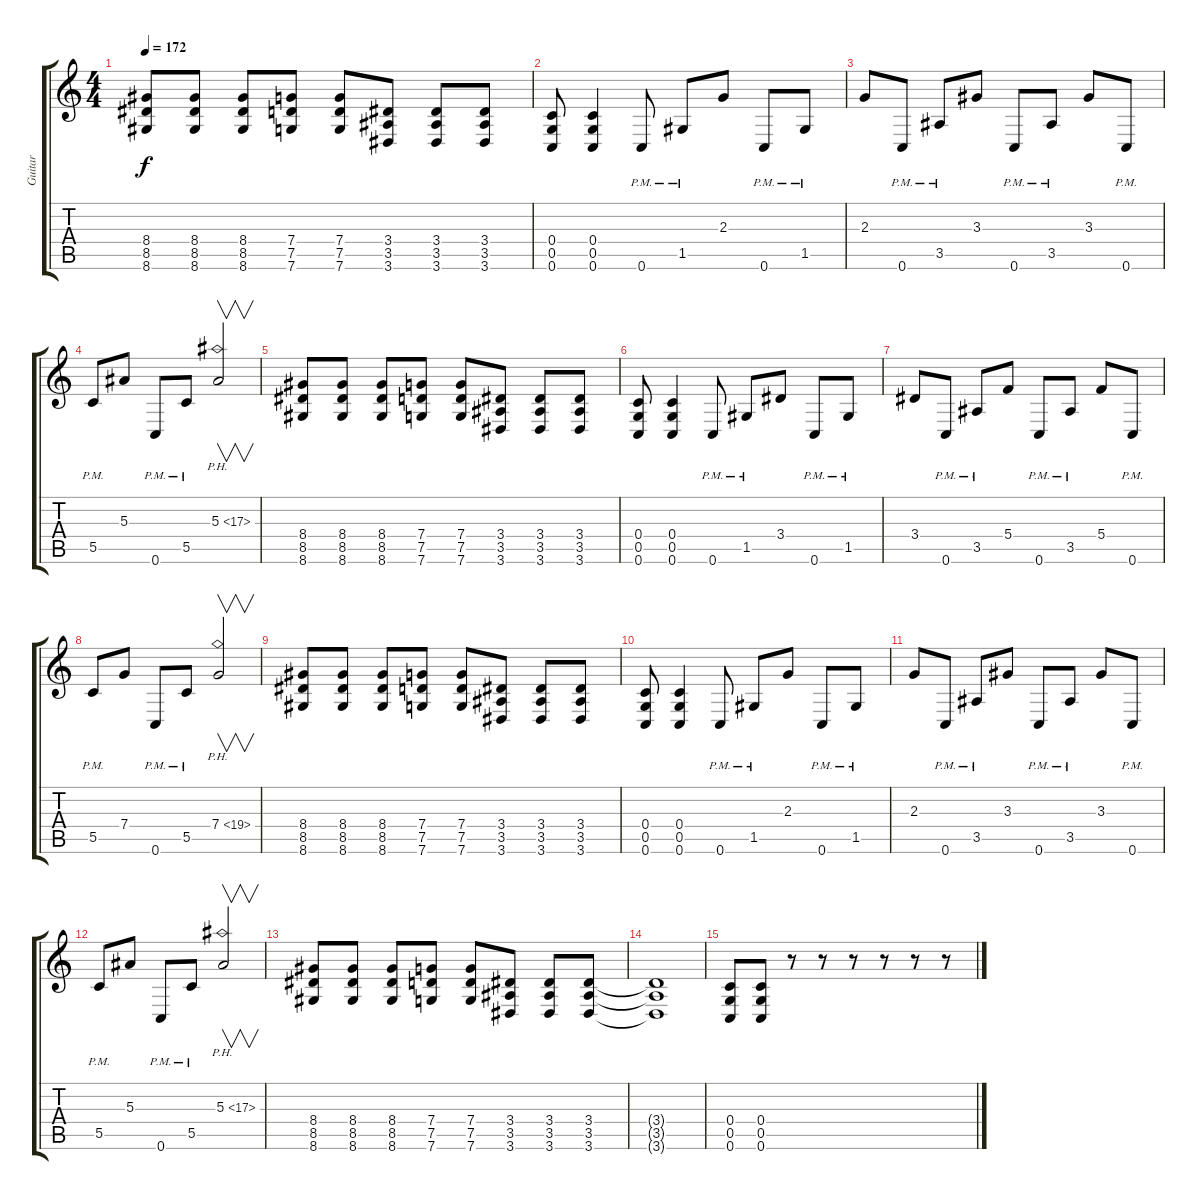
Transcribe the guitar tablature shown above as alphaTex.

\track ("Guitar" "Guitar") {instrument distortionguitar}
\staff {score tabs}
\tuning (D4 A3 F3 C3 G2 C2) {hide}
\ts (4 4)
\tempo 172
\clef g2
\ks c
(8.4 8.5 8.6).8{dy f} (8.4 8.5 8.6).8 (8.4 8.5 8.6).8 (7.4 7.5 7.6).8 (7.4 7.5 7.6).8 (3.4 3.5 3.6).8 (3.4 3.5 3.6).8 (3.4 3.5 3.6).8 |
(0.4 0.5 0.6).8 (0.4 0.5 0.6).4 0.6{pm}.8 1.5{pm}.8 2.3.8 0.6{pm}.8 1.5{pm}.8 |
2.3.8 0.6{pm}.8 3.5{pm}.8 3.3.8 0.6{pm}.8 3.5{pm}.8 3.3.8 0.6{pm}.8 |
5.5{pm}.8 5.3.8 0.6{pm}.8 5.5{pm}.8 5.3{ph 12}.2{v} |
(8.4 8.5 8.6).8 (8.4 8.5 8.6).8 (8.4 8.5 8.6).8 (7.4 7.5 7.6).8 (7.4 7.5 7.6).8 (3.4 3.5 3.6).8 (3.4 3.5 3.6).8 (3.4 3.5 3.6).8 |
(0.4 0.5 0.6).8 (0.4 0.5 0.6).4 0.6{pm}.8 1.5{pm}.8 3.4.8 0.6{pm}.8 1.5{pm}.8 |
3.4.8 0.6{pm}.8 3.5{pm}.8 5.4.8 0.6{pm}.8 3.5{pm}.8 5.4.8 0.6{pm}.8 |
5.5{pm}.8 7.4.8 0.6{pm}.8 5.5{pm}.8 7.4{ph 12}.2{v} |
(8.4 8.5 8.6).8 (8.4 8.5 8.6).8 (8.4 8.5 8.6).8 (7.4 7.5 7.6).8 (7.4 7.5 7.6).8 (3.4 3.5 3.6).8 (3.4 3.5 3.6).8 (3.4 3.5 3.6).8 |
(0.4 0.5 0.6).8 (0.4 0.5 0.6).4 0.6{pm}.8 1.5{pm}.8 2.3.8 0.6{pm}.8 1.5{pm}.8 |
2.3.8 0.6{pm}.8 3.5{pm}.8 3.3.8 0.6{pm}.8 3.5{pm}.8 3.3.8 0.6{pm}.8 |
5.5{pm}.8 5.3.8 0.6{pm}.8 5.5{pm}.8 5.3{ph 12}.2{v} |
(8.4 8.5 8.6).8 (8.4 8.5 8.6).8 (8.4 8.5 8.6).8 (7.4 7.5 7.6).8 (7.4 7.5 7.6).8 (3.4 3.5 3.6).8 (3.4 3.5 3.6).8 (3.4 3.5 3.6).8 |
(3.4{t} 3.5{t} 3.6{t}).1 |
(0.4 0.5 0.6).8 (0.4 0.5 0.6).8 r.8 r.8 r.8 r.8 r.8 r.8
